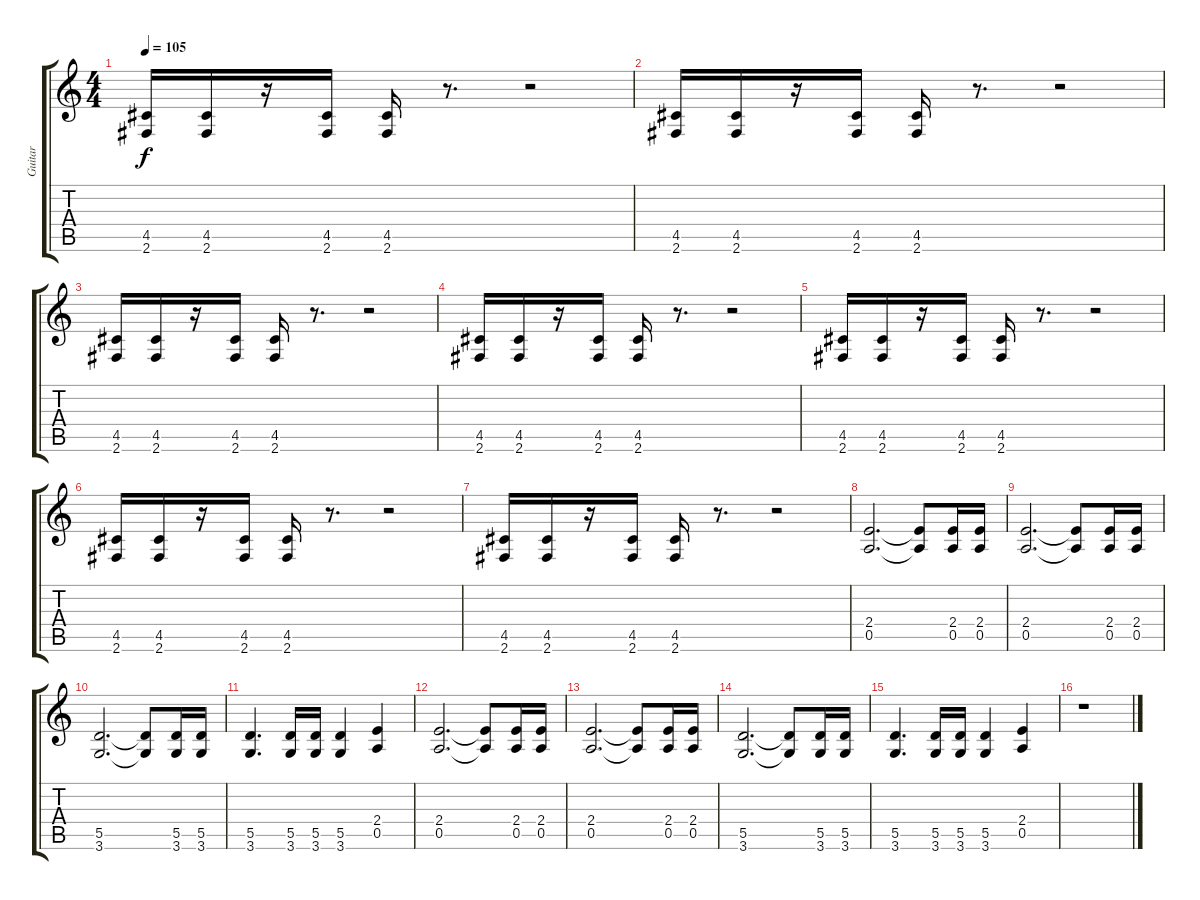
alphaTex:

\track ("Guitar" "Guitar") {instrument overdrivenguitar}
\staff {score tabs}
\tuning (E4 B3 G3 D3 A2 E2) {hide}
\ts (4 4)
\tempo 105
\clef g2
\ks c
(4.5 2.6).16{dy f} (4.5 2.6).16 r.16 (4.5 2.6).16 (4.5 2.6).16 r.8{d} r.2 |
(4.5 2.6).16 (4.5 2.6).16 r.16 (4.5 2.6).16 (4.5 2.6).16 r.8{d} r.2 |
(4.5 2.6).16 (4.5 2.6).16 r.16 (4.5 2.6).16 (4.5 2.6).16 r.8{d} r.2 |
(4.5 2.6).16 (4.5 2.6).16 r.16 (4.5 2.6).16 (4.5 2.6).16 r.8{d} r.2 |
(4.5 2.6).16 (4.5 2.6).16 r.16 (4.5 2.6).16 (4.5 2.6).16 r.8{d} r.2 |
(4.5 2.6).16 (4.5 2.6).16 r.16 (4.5 2.6).16 (4.5 2.6).16 r.8{d} r.2 |
(4.5 2.6).16 (4.5 2.6).16 r.16 (4.5 2.6).16 (4.5 2.6).16 r.8{d} r.2 |
(2.4 0.5).2{d} (2.4{t} 0.5{t}).8 (2.4 0.5).16 (2.4 0.5).16 |
(2.4 0.5).2{d} (2.4{t} 0.5{t}).8 (2.4 0.5).16 (2.4 0.5).16 |
(5.5 3.6).2{d} (5.5{t} 3.6{t}).8 (5.5 3.6).16 (5.5 3.6).16 |
(5.5 3.6).4{d} (5.5 3.6).16 (5.5 3.6).16 (5.5 3.6).4 (2.4 0.5).4 |
(2.4 0.5).2{d} (2.4{t} 0.5{t}).8 (2.4 0.5).16 (2.4 0.5).16 |
(2.4 0.5).2{d} (2.4{t} 0.5{t}).8 (2.4 0.5).16 (2.4 0.5).16 |
(5.5 3.6).2{d} (5.5{t} 3.6{t}).8 (5.5 3.6).16 (5.5 3.6).16 |
(5.5 3.6).4{d} (5.5 3.6).16 (5.5 3.6).16 (5.5 3.6).4 (2.4 0.5).4 |
r.1
